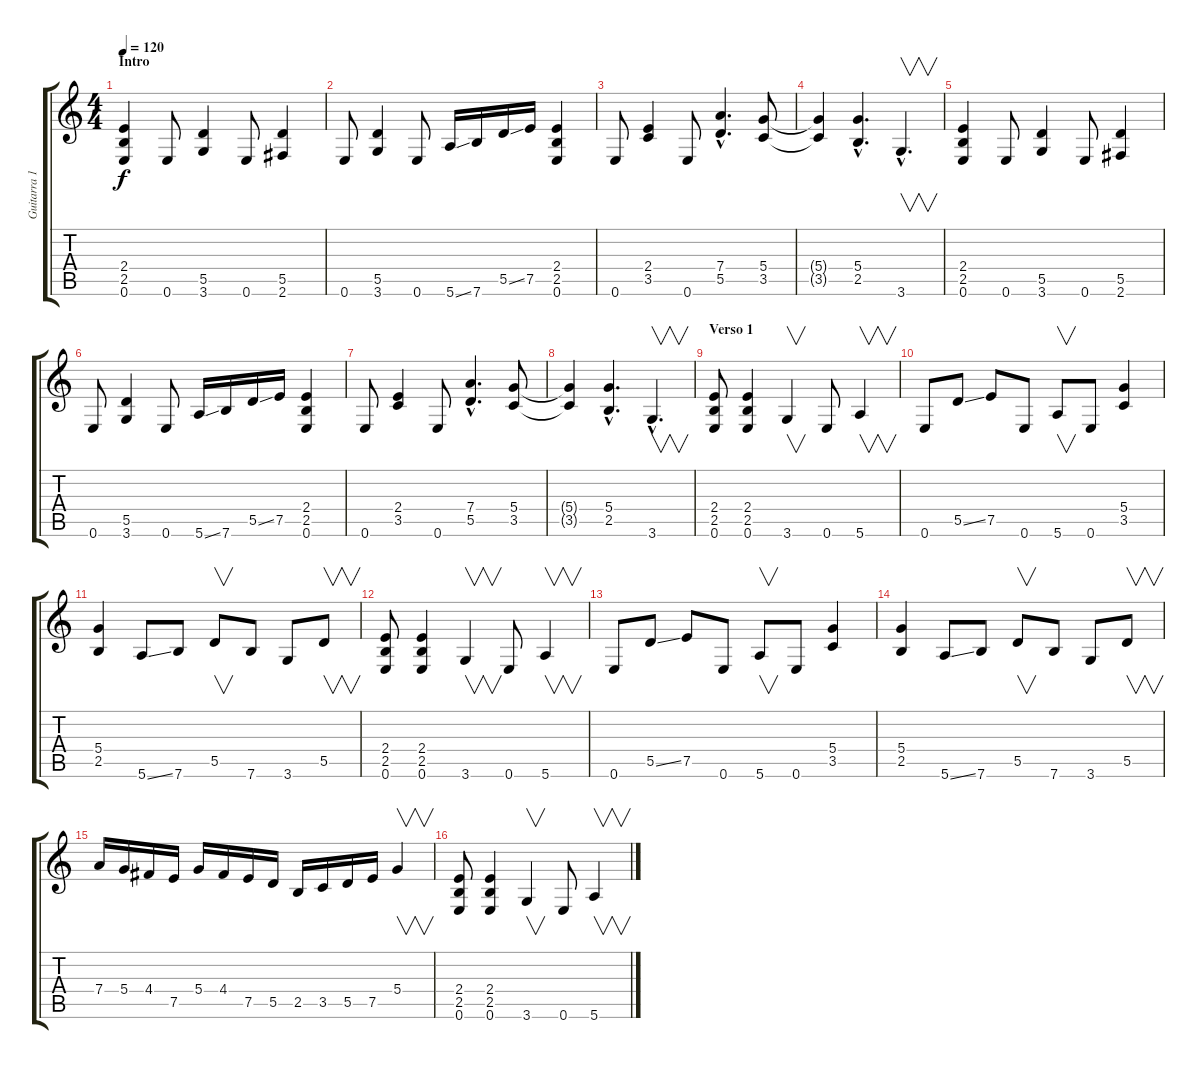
\track ("Guitarra 1" "Guitarra 1") {instrument distortionguitar}
\staff {score tabs}
\tuning (E4 B3 G3 D3 A2 E2) {hide}
\ts (4 4)
\section ("" "Intro")
\tempo 120
\clef g2
\ks c
(2.4 2.5 0.6).4{dy f instrument distortionguitar} 0.6.8 (5.5 3.6).4 0.6.8 (5.5 2.6).4 |
0.6.8 (5.5 3.6).4 0.6.8 5.6{ss}.16 7.6.16 5.5{ss}.16 7.5.16 (2.4 2.5 0.6).4 |
0.6.8 (2.4 3.5).4 0.6.8 (7.4{hac} 5.5{hac}).4{d} (5.4 3.5).8 |
(5.4{t} 3.5{t}).4 (5.4{hac} 2.5{hac}).4{d} 3.6{hac}.4{v d} |
(2.4 2.5 0.6).4 0.6.8 (5.5 3.6).4 0.6.8 (5.5 2.6).4 |
0.6.8 (5.5 3.6).4 0.6.8 5.6{ss}.16 7.6.16 5.5{ss}.16 7.5.16 (2.4 2.5 0.6).4 |
0.6.8 (2.4 3.5).4 0.6.8 (7.4{hac} 5.5{hac}).4{d} (5.4 3.5).8 |
(5.4{t} 3.5{t}).4 (5.4{hac} 2.5{hac}).4{d} 3.6{hac}.4{v d} |
\section ("" "Verso 1")
(2.4 2.5 0.6).8 (2.4 2.5 0.6).4 3.6.4{v} 0.6.8 5.6.4{v} |
0.6.8 5.5{ss}.8 7.5.8 0.6.8 5.6.8{v} 0.6.8 (5.4 3.5).4 |
(5.4 2.5).4 5.6{ss}.8 7.6.8 5.5.8{v} 7.6.8 3.6.8 5.5.8{v} |
(2.4 2.5 0.6).8 (2.4 2.5 0.6).4 3.6.4{v} 0.6.8 5.6.4{v} |
0.6.8 5.5{ss}.8 7.5.8 0.6.8 5.6.8{v} 0.6.8 (5.4 3.5).4 |
(5.4 2.5).4 5.6{ss}.8 7.6.8 5.5.8{v} 7.6.8 3.6.8 5.5.8{v} |
7.4.16{balance 13} 5.4.16 4.4.16 7.5.16 5.4.16 4.4.16 7.5.16 5.5.16 2.5.16 3.5.16 5.5.16 7.5.16 5.4.4{v} |
(2.4 2.5 0.6).8 (2.4 2.5 0.6).4 3.6.4{v} 0.6.8 5.6.4{v}
